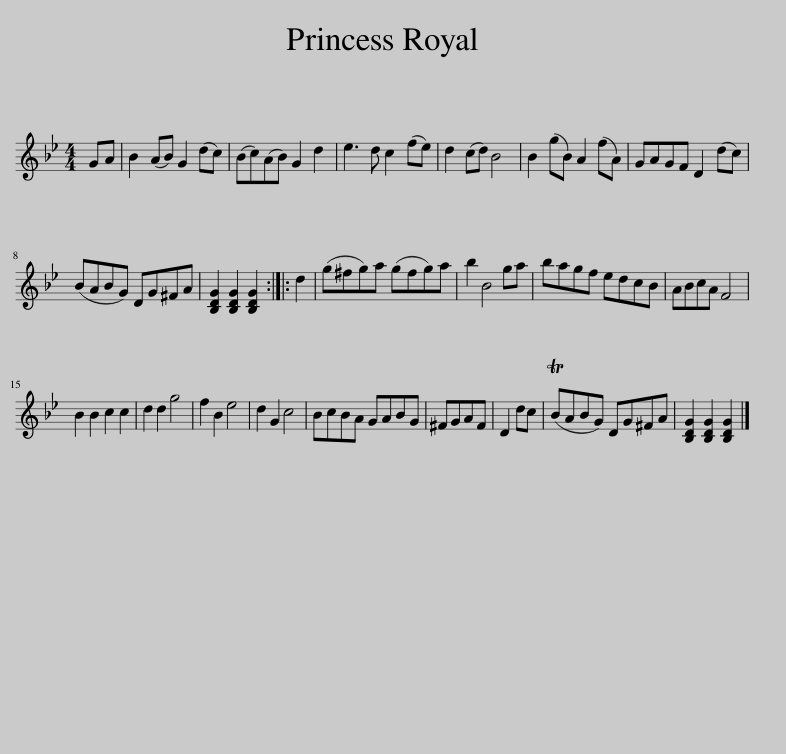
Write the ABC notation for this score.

X:1
L:1/8
M:4/4
I:linebreak $
K:Gmin
V:1 treble
V:1
 GA | B2 (AB) G2 (dc) | (Bc)(AB) G2 d2 | e3 d c2 (fe) | d2 (cd) B4 | %5
 B2 (gB) A2 (fA) | GAGF D2 (dc) |$ (BABG) DG^FA | [B,DG]2 [B,DG]2 [B,DG]2 :: d2 | %10
 (g^fg)a (gfg)a | b2 B4 ga | bagf edcB | ABcA F4 |$ B2 B2 c2 c2 | %15
 d2 d2 g4 | f2 B2 e4 | d2 G2 c4 | BcBA GABG | ^FGAF | %20
 D2 dc | (TBABG) DG^FA | [B,DG]2 [B,DG]2 [B,DG]2 |] %23
